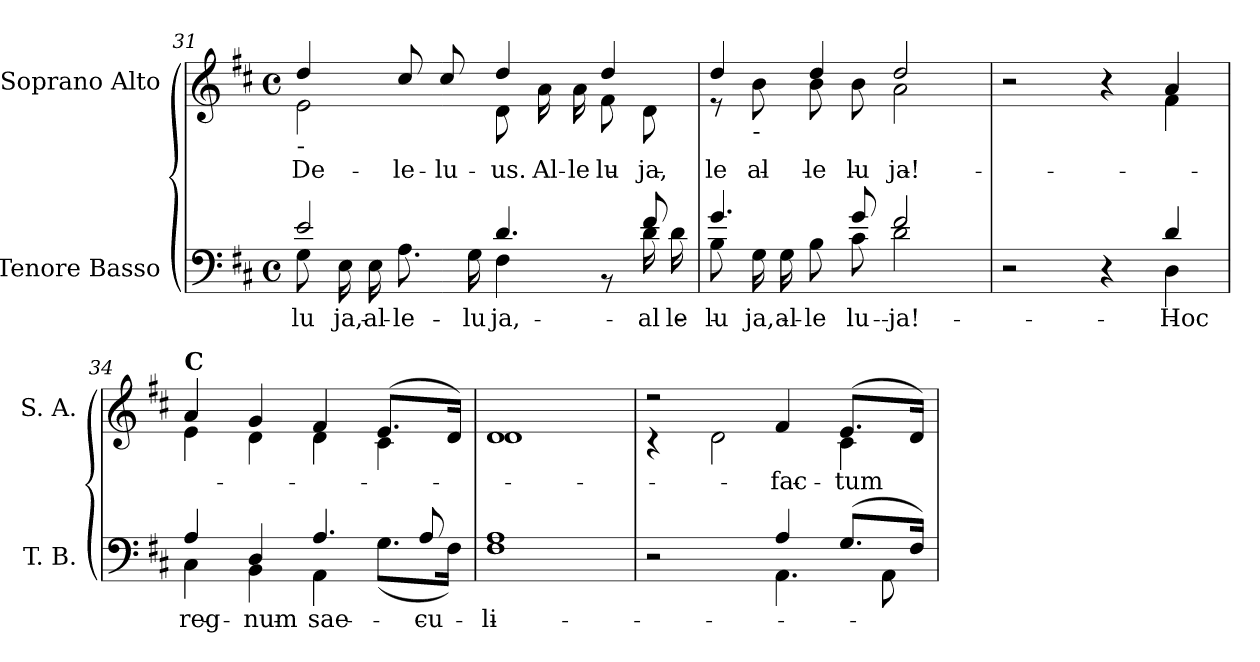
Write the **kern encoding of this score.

**kern	**text	**kern	**text
*part2	*part2	*part1	*part1
*staff2	*staff2	*staff1	*staff1
*I"Tenore Basso	*	*I"Soprano Alto	*
*I'T. B.	*	*I'S. A.	*
!!LO:LB:g=z
*clefF4	*	*clefG2	*
*k[f#c#]	*	*k[f#c#]	*
*D:	*	*D:	*
*M4/4	*	*M4/4	*
*met(c)	*	*met(c)	*
=31	=31	=31	=31
!	!LO:LY:a:color=#000000	!	!
*^	*	*	*
!	!	!LO:LY:b:color=#000000	!	!
!	!	!	!	!LO:LY:a:color=#000000
*	*	*	*^	*
!	!	!	!LO:TX:b:t=-	!	!
!	!	!	!	!	!LO:LY:b:color=#000000
2ei/	8Gi\	-lu-	4ddi/	2ei\	De-
!	!	!LO:LY:b:color=#000000	!	!	!
.	16Ei\	-ja,	.	.	.
!	!	!LO:LY:b:color=#000000	!	!	!
.	16Ei\	al-	.	.	.
!	!	!LO:LY:b:color=#000000	!	!	!
!	!	!	!	!	!LO:LY:a:color=#000000
.	8.Ai\	-le-	8cc#i/	.	-le-
!	!	!	!	!	!LO:LY:a:color=#000000
.	.	.	8cc#i/	.	-lu-
!	!	!LO:LY:b:color=#000000	!	!	!
.	16Gi\	-lu-	.	.	.
!	!	!LO:LY:a:color=#000000	!	!	!
!	!	!LO:LY:b:color=#000000	!	!	!
!	!	!	!	!	!LO:LY:a:color=#000000
!	!	!	!	!	!LO:LY:b:color=#000000
4.di/	4F#i\	-ja,	4ddi/	8di\	-us.
!	!	!	!	!	!LO:LY:b:color=#000000
.	.	.	.	16ai\	Al-
!	!	!	!	!	!LO:LY:b:color=#000000
.	.	.	.	16ai\	-le-
!	!	!	!	!	!LO:LY:a:color=#000000
!	!	!	!	!	!LO:LY:b:color=#000000
.	8r	.	4ddi/	8f#i\	-lu-
!	!	!LO:LY:a:color=#000000	!	!	!
!	!	!LO:LY:b:color=#000000	!	!	!
!	!	!	!	!	!LO:LY:b:color=#000000
8f#i/	16di\	al-	.	8di\	-ja,
!	!	!LO:LY:b:color=#000000	!	!	!
.	16di\	-le-	.	.	.
=32	=32	=32	=32	=32	=32
!	!	!LO:LY:a:color=#000000	!	!	!
!	!	!LO:LY:b:color=#000000	!	!	!
!	!	!	!	!	!LO:LY:a:color=#000000
4.gi/	8Bi\	-lu-	4ddi/	8r	-le-
!	!	!LO:LY:b:color=#000000	!	!	!
!	!	!	!	!LO:TX:b:t=-	!
!	!	!	!	!	!LO:LY:b:color=#000000
.	16Gi\	-ja,	.	8bi\	al-
!	!	!LO:LY:b:color=#000000	!	!	!
.	16Gi\	al-	.	.	.
!	!	!LO:LY:b:color=#000000	!	!	!
!	!	!	!	!	!LO:LY:a:color=#000000
!	!	!	!	!	!LO:LY:b:color=#000000
.	8Bi\	-le-	4ddi/	8bi\	-le-
!	!	!LO:LY:a:color=#000000	!	!	!
!	!	!LO:LY:b:color=#000000	!	!	!
!	!	!	!	!	!LO:LY:b:color=#000000
8gi/	8c#i\	-lu-	.	8bi\	-lu-
!	!	!LO:LY:a:color=#000000	!	!	!
!	!	!LO:LY:b:color=#000000	!	!	!
!	!	!	!	!	!LO:LY:a:color=#000000
!	!	!	!	!	!LO:LY:b:color=#000000
2f#i/	2di\	-ja!	2ddi/	2ai\	-ja!
=33	=33	=33	=33	=33	=33
2r	2ryy	.	2r	2ryy	.
4r	4ryy	.	4r	4ryy	.
!	!	!LO:LY:a:color=#000000	!	!	!
4di/	4Di\	Hoc	4ai/	4f#i\	.
=34	=34	=34	=34	=34	=34
!	!	!	!LO:TX:a:B:t=C	!	!
!	!	!LO:LY:a:color=#000000	!	!	!
4Ai/	4C#i\	reg-	4ai/	4ei\	.
!	!	!LO:LY:a:color=#000000	!	!	!
4Di/	4BBi\	-num	4gi/	4di\	.
!	!	!LO:LY:a:color=#000000	!	!	!
4.Ai/	4AAi\	sae-	4f#i/	4di\	.
.	(8.Gi\L	.	(8.ei/L	4c#i\	.
!	!	!LO:LY:a:color=#000000	!	!	!
8Ai/	.	-cu-	.	.	.
.	16F#i\Jk)	.	16di/Jk)	.	.
=35	=35	=35	=35	=35	=35
!	!	!LO:LY:a:color=#000000	!	!	!
1Ai	1F#i	-li	1di	1di	.
!!LO:LB:g=z	!!
=36	=36	=36	=36	=36	=36
2r	2ryy	.	2r	4r	.
.	.	.	.	2di\	.
!	!	!	!	!	!LO:LY:b:color=#000000
4Ai/	4.AAi\	.	4f#i/	.	fac-
!	!	!	!	!	!LO:LY:b:color=#000000
(8.Gi/L	.	.	(8.ei/L	4c#i\	-tum
.	8AAi\	.	.	.	.
16F#i/Jk)	.	.	16di/Jk)	.	.
*v	*v	*	*	*	*
*	*	*v	*v	*
=	=	=	=
*-	*-	*-	*-
